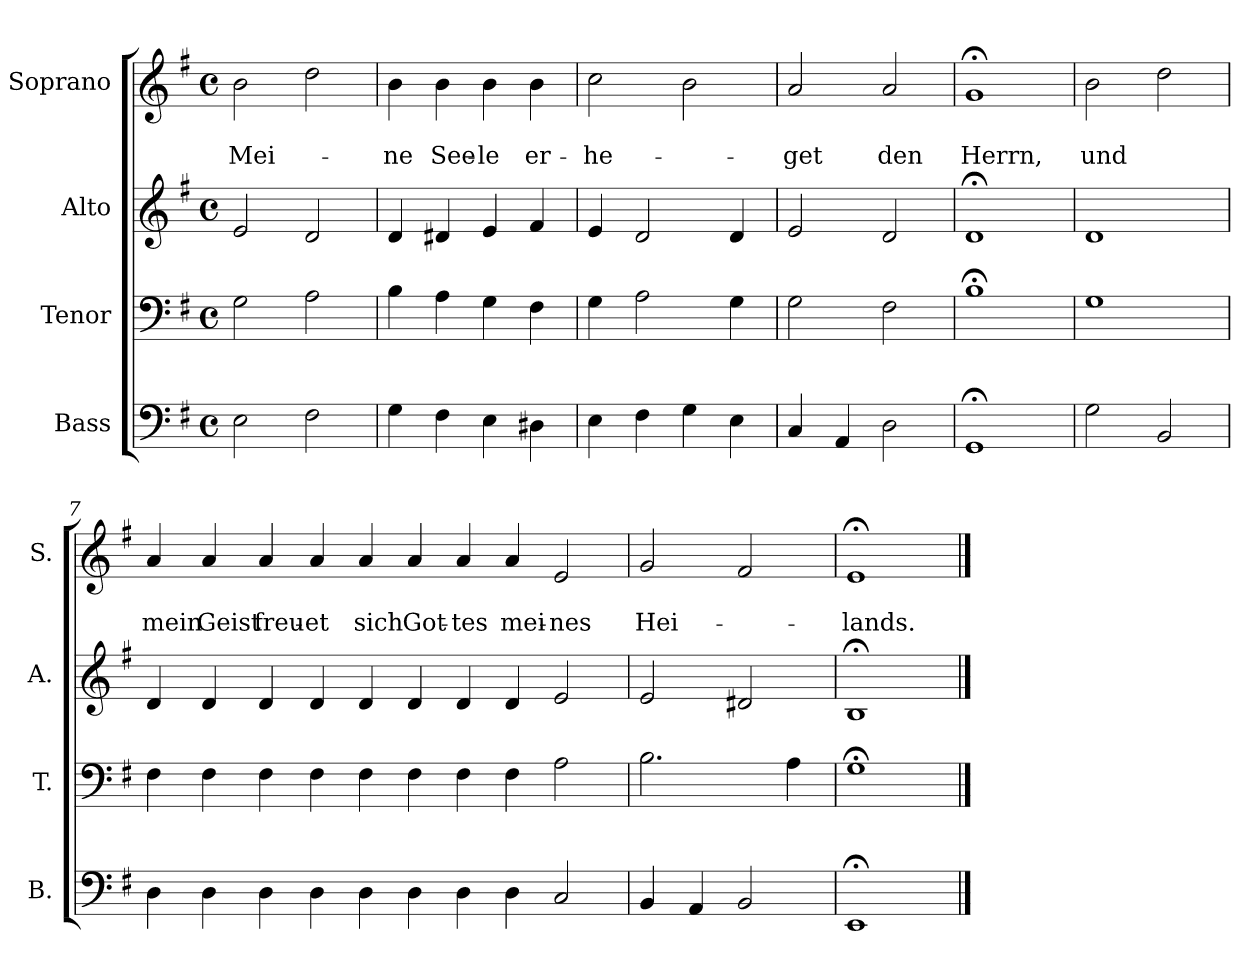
**kern	**kern	**kern	**kern	**text	**text
*part4	*part3	*part2	*part1	*part1	*part1
*staff4	*staff3	*staff2	*staff1	*staff1	*staff1
*I"Bass	*I"Tenor	*I"Alto	*I"Soprano	*	*
*I'B.	*I'T.	*I'A.	*I'S.	*	*
*clefF4	*clefF4	*clefG2	*clefG2	*	*
*k[f#]	*k[f#]	*k[f#]	*k[f#]	*	*
*G:	*G:	*G:	*e:	*	*
*M4/4	*M4/4	*M4/4	*M4/4	*	*
*met(c)	*met(c)	*met(c)	*met(c)	*	*
=1	=1	=1	=1	=1	=1
2E\	2G\	2e/	2b\	.	Mei-
2F#\	2A\	2d/	2dd\	.	.
=2	=2	=2	=2	=2	=2
4G\	4B\	4d/	4b\	.	-ne
4F#\	4A\	4d#X/	4b\	.	See-
4E\	4G\	4e/	4b\	.	-le
4D#X\	4F#\	4f#/	4b\	.	er-
=3	=3	=3	=3	=3	=3
4E\	4G\	4e/	2cc\	.	-he-
4F#\	2A\	2d/	.	.	.
4G\	.	.	2b\	.	.
4E\	4G\	4d/	.	.	.
=4	=4	=4	=4	=4	=4
4C/	2G\	2e/	2a/	.	-get
4AA/	.	.	.	.	.
2D\	2F#\	2d/	2a/	.	den
=5	=5	=5	=5	=5	=5
1GG;<	1B;<	1d;<	1g;<	.	Herrn,
!!LO:LB:g=z
=6	=6	=6	=6	=6	=6
2G\	1G	1d	2b\	.	und
2BB/	.	.	2dd\	.	.
=7	=7	=7	=7	=7	=7
4D\	4F#\	4d/	4a/	.	mein
4D\	4F#\	4d/	4a/	.	Geist
4D\	4F#\	4d/	4a/	.	freu-
4D\	4F#\	4d/	4a/	.	-et
4D\	4F#\	4d/	4a/	.	sich
4D\	4F#\	4d/	4a/	.	Got-
4D\	4F#\	4d/	4a/	.	-tes
4D\	4F#\	4d/	4a/	.	mei-
2C/	2A\	2e/	2e/	.	-nes
=8	=8	=8	=8	=8	=8
4BB/	2.B\	2e/	2g/	.	Hei-
4AA/	.	.	.	.	.
2BB/	.	2d#X/	2f#/	.	.
.	4A\	.	.	.	.
=9	=9	=9	=9	=9	=9
1EE;<	1G;<	1B;<	1e;<	.	-lands.
==	==	==	==	==	==
*-	*-	*-	*-	*-	*-
